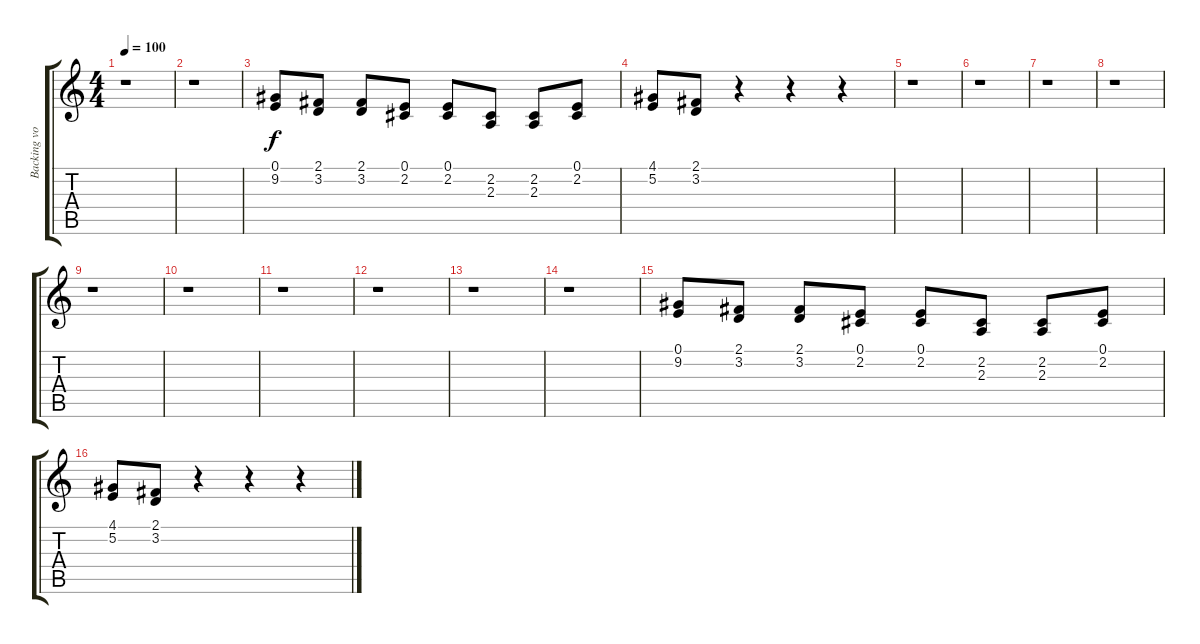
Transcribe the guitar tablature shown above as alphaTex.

\track ("Backing vocals" "Backing vo") {instrument stringensemble1}
\staff {score tabs}
\tuning (E4 B3 G3 D3 A2 E2) {hide}
\ts (4 4)
\tempo 100
\clef g2
\ks c
r.1{dy f} |
r.1 |
(0.1 9.2).8 (2.1 3.2).8 (2.1 3.2).8 (0.1 2.2).8 (0.1 2.2).8 (2.2 2.3).8 (2.2 2.3).8 (0.1 2.2).8 |
(4.1 5.2).8 (2.1 3.2).8 r.4 r.4 r.4 |
r.1 |
r.1 |
r.1 |
r.1 |
r.1 |
r.1 |
r.1 |
r.1 |
r.1 |
r.1 |
(0.1 9.2).8 (2.1 3.2).8 (2.1 3.2).8 (0.1 2.2).8 (0.1 2.2).8 (2.2 2.3).8 (2.2 2.3).8 (0.1 2.2).8 |
(4.1 5.2).8 (2.1 3.2).8 r.4 r.4 r.4
